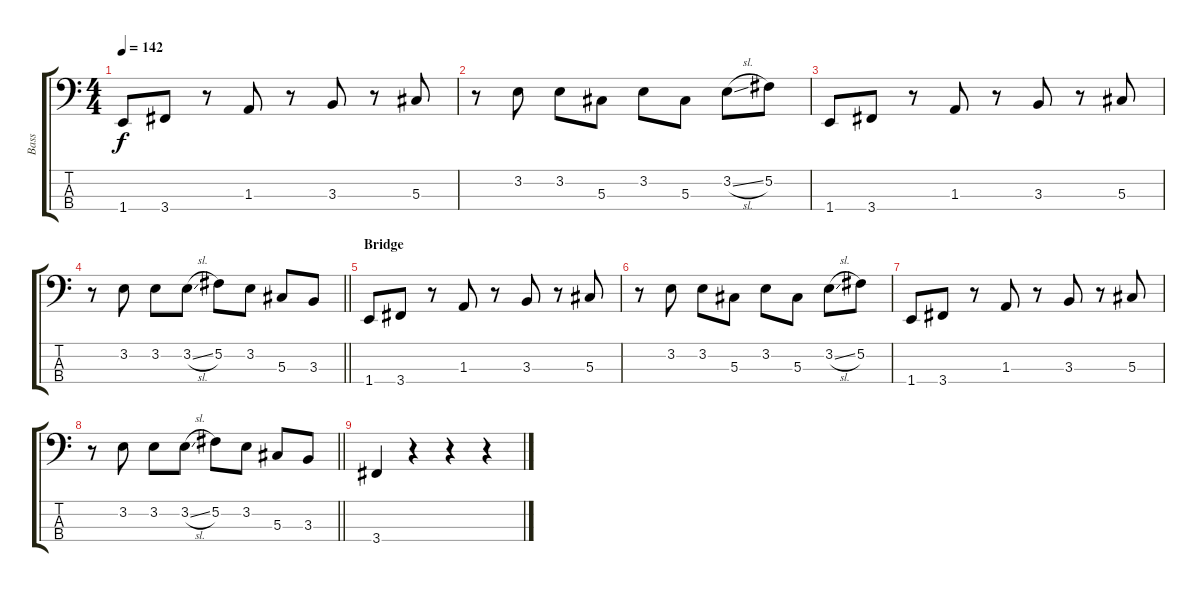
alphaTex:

\track ("Bass" "Bass") {instrument electricbassfinger}
\staff {score tabs}
\tuning (Gb2 Db2 Ab1 Eb1) {hide}
\ts (4 4)
\tempo 142
\clef f4
\ks c
1.4.8{dy f} 3.4.8 r.8 1.3.8 r.8 3.3.8 r.8 5.3.8 |
r.8 3.2.8 3.2.8 5.3.8 3.2.8 5.3.8 3.2{sl}.8 5.2.8 |
1.4.8 3.4.8 r.8 1.3.8 r.8 3.3.8 r.8 5.3.8 |
\barLineRight lightlight
r.8 3.2.8 3.2.8 3.2{sl}.8 5.2.8 3.2.8 5.3.8 3.3.8 |
\section ("" "Bridge")
1.4.8 3.4.8 r.8 1.3.8 r.8 3.3.8 r.8 5.3.8 |
r.8 3.2.8 3.2.8 5.3.8 3.2.8 5.3.8 3.2{sl}.8 5.2.8 |
1.4.8 3.4.8 r.8 1.3.8 r.8 3.3.8 r.8 5.3.8 |
\barLineRight lightlight
r.8 3.2.8 3.2.8 3.2{sl}.8 5.2.8 3.2.8 5.3.8 3.3.8 |
3.4.4 r.4 r.4 r.4
